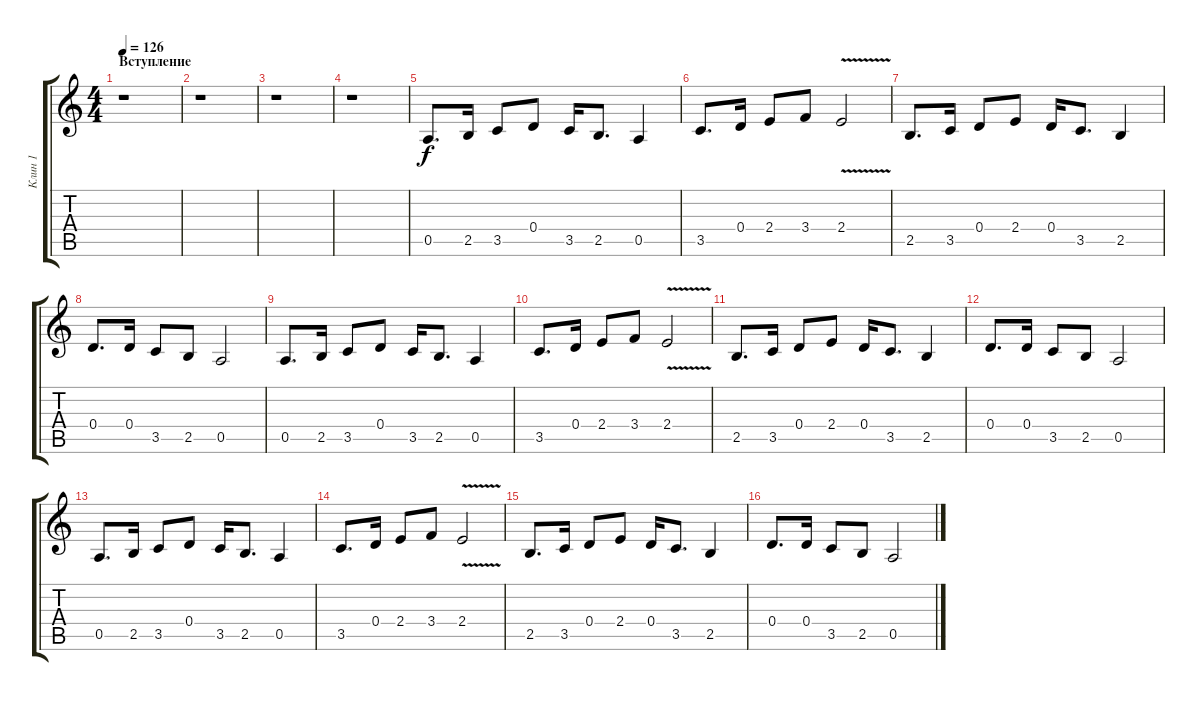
\track ("Клин 1" "Клин 1") {instrument electricguitarclean}
\staff {score tabs}
\tuning (E4 B3 G3 D3 A2 E2) {hide}
\ts (4 4)
\section ("" "Вступление")
\tempo 126
\clef g2
\ks c
r.1{dy f instrument electricguitarclean} |
r.1 |
r.1 |
r.1 |
0.5.8{d} 2.5.16 3.5.8 0.4.8 3.5.16 2.5.8{d} 0.5.4 |
3.5.8{d} 0.4.16 2.4.8 3.4.8 2.4{v}.2 |
2.5.8{d} 3.5.16 0.4.8 2.4.8 0.4.16 3.5.8{d} 2.5.4 |
0.4.8{d} 0.4.16 3.5.8 2.5.8 0.5.2 |
0.5.8{d} 2.5.16 3.5.8 0.4.8 3.5.16 2.5.8{d} 0.5.4 |
3.5.8{d} 0.4.16 2.4.8 3.4.8 2.4{v}.2 |
2.5.8{d} 3.5.16 0.4.8 2.4.8 0.4.16 3.5.8{d} 2.5.4 |
0.4.8{d} 0.4.16 3.5.8 2.5.8 0.5.2 |
0.5.8{d} 2.5.16 3.5.8 0.4.8 3.5.16 2.5.8{d} 0.5.4 |
3.5.8{d} 0.4.16 2.4.8 3.4.8 2.4{v}.2 |
2.5.8{d} 3.5.16 0.4.8 2.4.8 0.4.16 3.5.8{d} 2.5.4 |
0.4.8{d} 0.4.16 3.5.8 2.5.8 0.5.2
